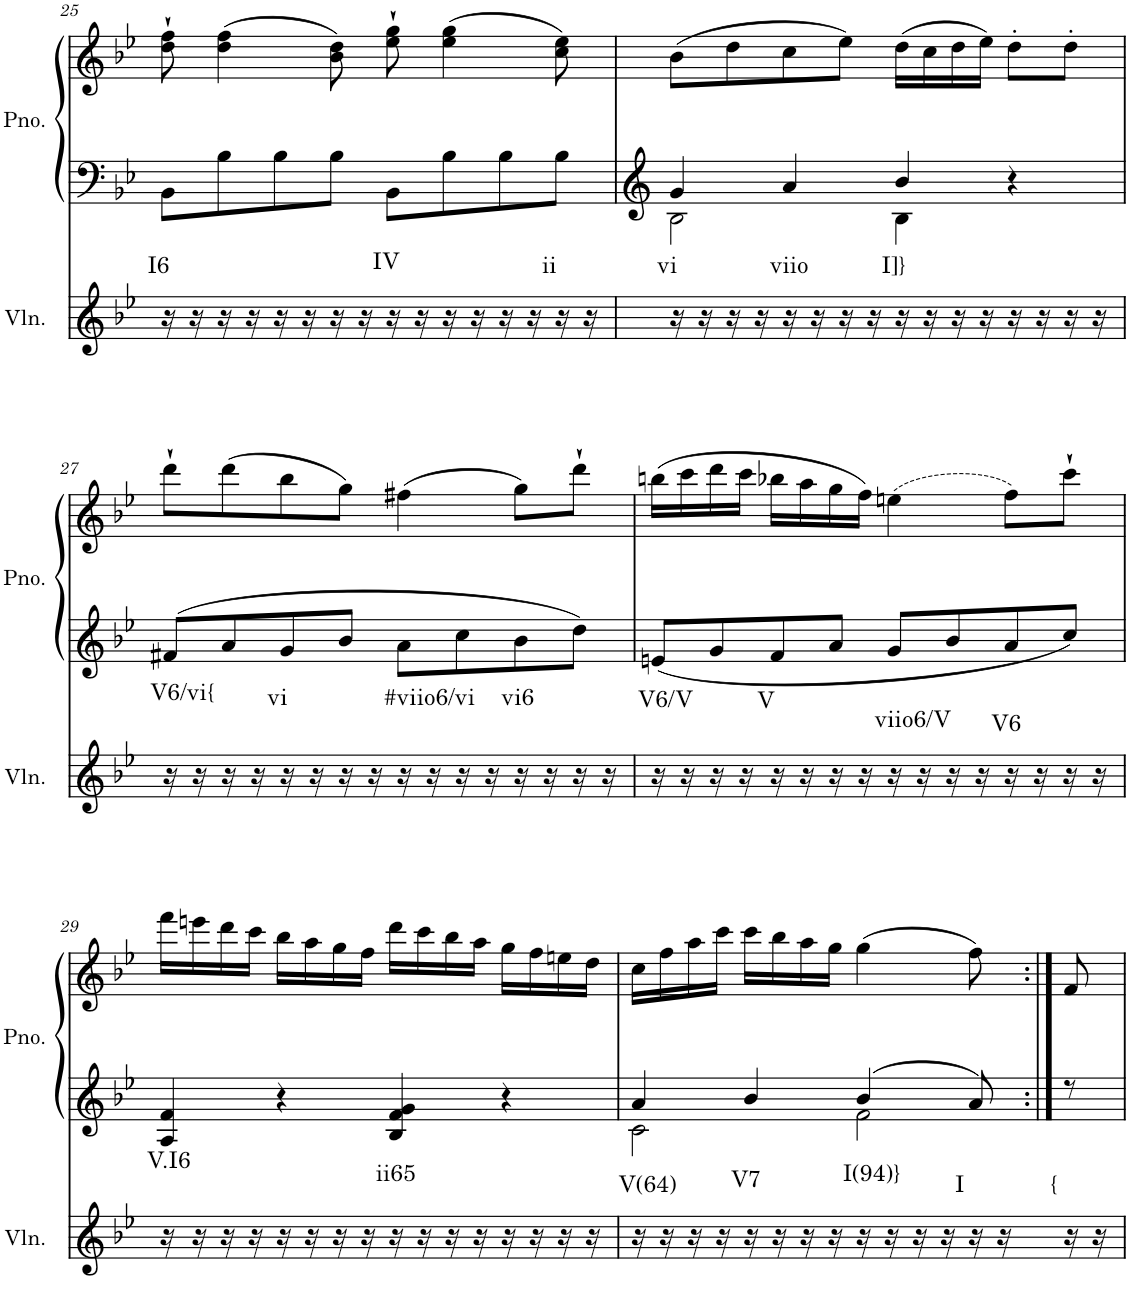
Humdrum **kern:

**kern	**harte	**kern	**kern
*part2	*part2	*part1	*part1
*staff3	*	*staff2	*staff1
*I"Violin	*	*I"Piano, Piano right	*
*I'Vln.	*	*I'Pno.	*
!!LO:PB:g=z
*clefG2	*	*clefG2	*clefG2
*k[b-e-]	*	*k[b-e-]	*k[b-e-]
*M4/4	*	*M4/4	*M4/4
=25	=25	=25	=25
!	!LO:H:kt=I6	!	!
16r	N	8BB-\L	8dd\` 8ff\`
16r	.	.	.
16r	.	8B-\	(4dd\ 4ff\
16r	.	.	.
16r	.	8B-\	.
16r	.	.	.
16r	.	8B-\J	8b-\ 8dd\)
16r	.	.	.
!	!LO:H:kt=IV	!	!
16r	N	8BB-\L	8ee-\` 8gg\`
16r	.	.	.
16r	.	8B-\	(4ee-\ 4gg\
16r	.	.	.
16r	.	8B-\	.
16r	.	.	.
!	!LO:H:kt=ii	!	!
16r	N	8B-\J	8cc\ 8ee-\)
16r	.	.	.
=26	=26	=26	=26
*	*	*^	*
!	!LO:H:kt=vi	!	!	!
16r	N	4g/	2B-\	(8b-\L
16r	.	.	.	.
16r	.	.	.	8dd\
16r	.	.	.	.
!	!LO:H:kt=viio	!	!	!
16r	N	4a/	.	8cc\
16r	.	.	.	.
16r	.	.	.	8ee-\J)
16r	.	.	.	.
!	!LO:H:kt=I]}	!	!	!
16r	N	4b-/	4B-\	(16dd\LL
16r	.	.	.	16cc\
16r	.	.	.	16dd\
16r	.	.	.	16ee-\JJ)
16r	.	4r	4ryy	8dd'\L
16r	.	.	.	.
16r	.	.	.	8dd'\J
16r	.	.	.	.
*	*	*v	*v	*
!!LO:LB:g=z
=27	=27	=27	=27
!	!LO:H:kt=V6/vi{	!	!
16r	N	8f#X/L	8ddd`\L
16r	.	.	.
16r	.	8a/	(8ddd\
16r	.	.	.
!	!LO:H:kt=vi	!	!
16r	N	8g/	8bb-\
16r	.	.	.
16r	.	8b-/J	8gg\J)
16r	.	.	.
!	!LO:H:kt=#viio6/vi	!	!
16r	N	8a\L	(4ff#X\
16r	.	.	.
16r	.	8cc\	.
16r	.	.	.
!	!LO:H:kt=vi6	!	!
16r	N	8b-\	8gg\L)
16r	.	.	.
16r	.	8dd\J	8ddd`\J
16r	.	.	.
=28	=28	=28	=28
!	!LO:H:kt=V6/V	!	!
16r	N	8en/L	(16bbn\LL
16r	.	.	16ccc\
16r	.	8g/	16ddd\
16r	.	.	16ccc\JJ
!	!LO:H:kt=V	!	!
16r	N	8f/	16bb-X\LL
16r	.	.	16aa\
16r	.	8a/J	16gg\
16r	.	.	16ff\JJ)
!	!LO:H:kt=viio6/V	!	!
16r	N	8g/L	(4een\
16r	.	.	.
16r	.	8b-/	.
16r	.	.	.
!	!LO:H:kt=V6	!	!
16r	N	8a/	8ff\L)
16r	.	.	.
16r	.	8cc/J	8ccc`\J
16r	.	.	.
!!LO:LB:g=z
=29	=29	=29	=29
!	!LO:H:kt=V.I6	!	!
16r	N	4A/ 4f/	16fff\LL
16r	.	.	16eeen\
16r	.	.	16ddd\
16r	.	.	16ccc\JJ
16r	.	4r	16bb-\LL
16r	.	.	16aa\
16r	.	.	16gg\
16r	.	.	16ff\JJ
!	!LO:H:kt=ii65	!	!
16r	N	4B-/ 4f/ 4g/	16ddd\LL
16r	.	.	16ccc\
16r	.	.	16bb-\
16r	.	.	16aa\JJ
16r	.	4r	16gg\LL
16r	.	.	16ff\
16r	.	.	16een\
16r	.	.	16dd\JJ
=30	==30	==30	==30
*	*	*^	*
!	!LO:H:kt=V(64)	!	!	!
16r	N	4a/	2c\	16cc\LL
16r	.	.	.	16ff\
16r	.	.	.	16aa\
16r	.	.	.	16ccc\JJ
!	!LO:H:kt=V7	!	!	!
16r	N	4b-/	.	16ccc\LL
16r	.	.	.	16bb-\
16r	.	.	.	16aa\
16r	.	.	.	16gg\JJ
!	!LO:H:kt=I(94)}	!	!	!
16r	N	4b-/	2f\	(4gg\
16r	.	.	.	.
16r	.	.	.	.
16r	.	.	.	.
!	!LO:H:kt=I	!	!	!
16r	N	8a/	.	8ff\)
16r	.	.	.	.
!	!LO:H:kt={	!	!	!
16r	N	8r	.	8f/
16r	.	.	.	.
*	*	*v	*v	*
=	=	=	=
*-	*-	*-	*-
